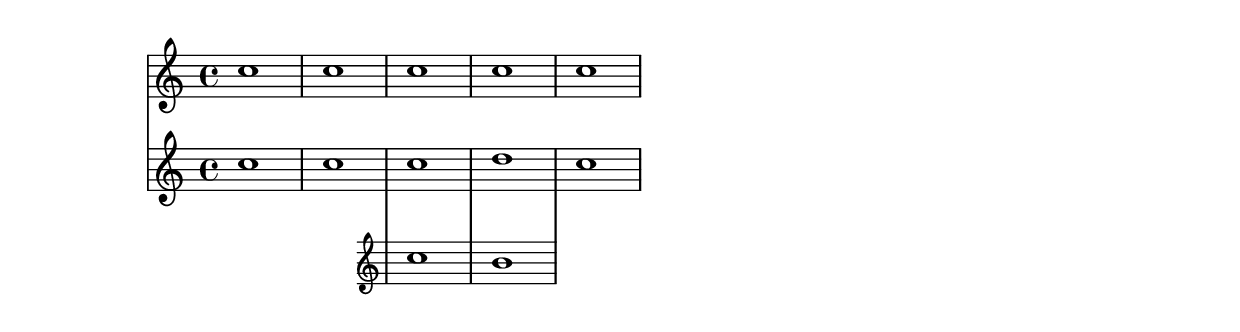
%% DO NOT EDIT this file manually; it was automatically
%% generated from the LilyPond Snippet Repository
%% (http://lsr.di.unimi.it).
%%
%% Make any changes in the LSR itself, or in
%% `Documentation/snippets/new/`, then run
%% `scripts/auxiliar/makelsr.pl`.
%%
%% This file is in the public domain.

\version "2.24.0"

\header {
  lsrtags = "contexts-and-engravers, really-simple, staff-notation"

  texidoc = "
An extra staff can be added (possibly temporarily) after the start of a
piece.
"

  doctitle = "Adding an extra staff"
} % begin verbatim


\score {
  <<
    \new Staff \relative c'' {
      c1 | c | c | c | c
    }
    \new StaffGroup \relative c'' {
      \new Staff {
        c1 | c
        <<
          {
            c1 | d
          }
          \new Staff {
            \once \omit Staff.TimeSignature
            c1 | b
          }
        >>
        c1
      }
    }
  >>
}
